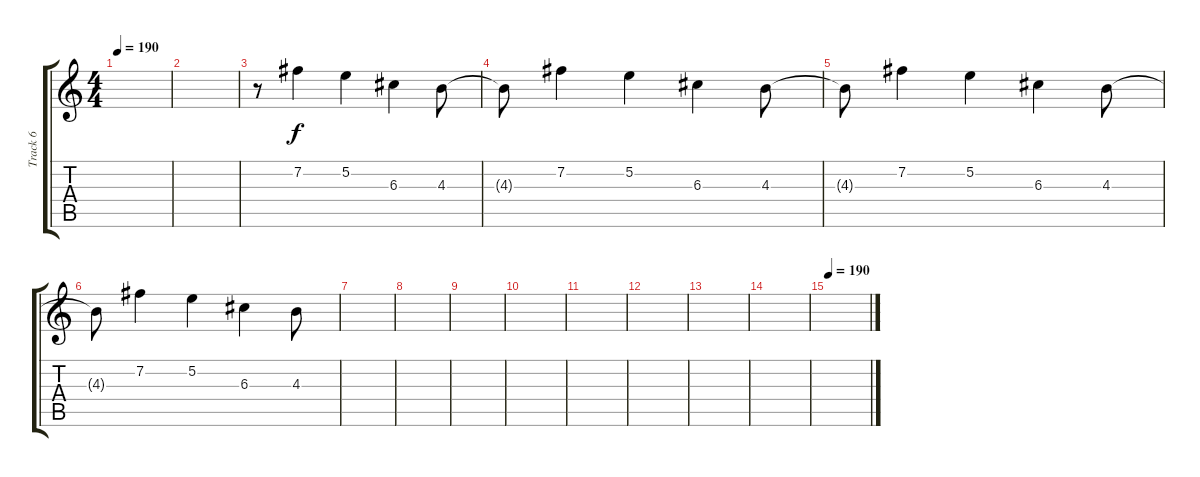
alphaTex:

\track ("Track 6" "Track 6") {instrument distortionguitar}
\staff {score tabs}
\tuning (E4 B3 G3 D3 A2 E2) {hide}
\ts (4 4)
\tempo 190
\clef g2
\ks c
|
|
r.8 7.2.4 5.2.4 6.3.4 4.3.8 |
4.3{t}.8 7.2.4 5.2.4 6.3.4 4.3.8 |
4.3{t}.8 7.2.4 5.2.4 6.3.4 4.3.8 |
4.3{t}.8 7.2.4 5.2.4 6.3.4 4.3.8 |
|
|
|
|
|
|
|
|
\tempo 190
